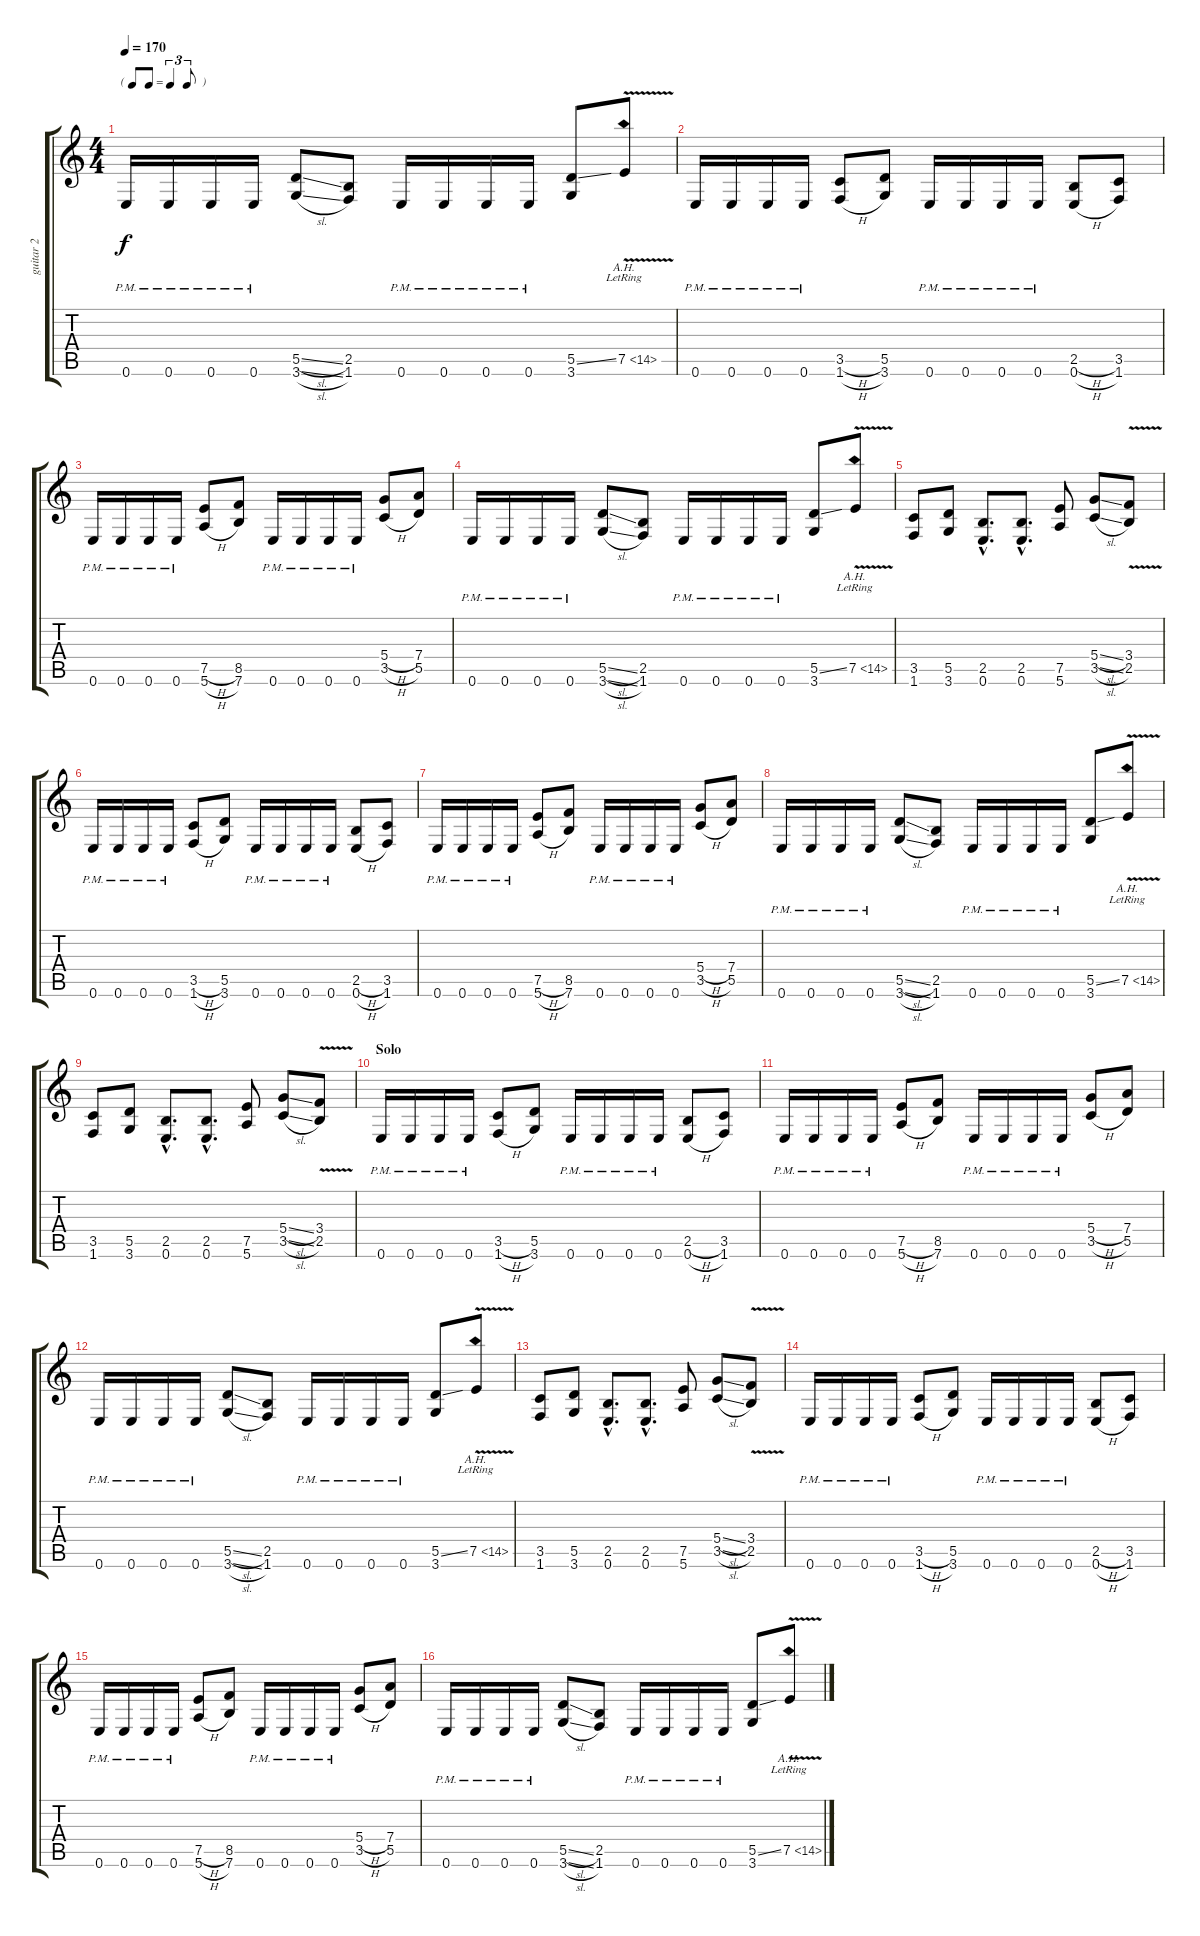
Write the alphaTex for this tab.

\track ("guitar 2" "guitar 2") {instrument distortionguitar}
\staff {score tabs}
\tuning (E4 B3 G3 D3 A2 E2) {hide}
\ts (4 4)
\tf triplet8th
\tempo 170
\clef g2
\ks c
0.6{pm}.16{dy f} 0.6{pm}.16 0.6{pm}.16 0.6{pm}.16 (5.5{sl} 3.6{sl}).8 (2.5 1.6).8 0.6{pm}.16 0.6{pm}.16 0.6{pm}.16 0.6{pm}.16 (5.5{ss} 3.6).8 7.5{ah 7 v lr}.8 |
0.6{pm}.16 0.6{pm}.16 0.6{pm}.16 0.6{pm}.16 (3.5{h} 1.6{h}).8 (5.5 3.6).8 0.6{pm}.16 0.6{pm}.16 0.6{pm}.16 0.6{pm}.16 (2.5{h} 0.6{h}).8 (3.5 1.6).8 |
0.6{pm}.16 0.6{pm}.16 0.6{pm}.16 0.6{pm}.16 (7.5{h} 5.6{h}).8 (8.5 7.6).8 0.6{pm}.16 0.6{pm}.16 0.6{pm}.16 0.6{pm}.16 (5.4{h} 3.5{h}).8 (7.4 5.5).8 |
0.6{pm}.16 0.6{pm}.16 0.6{pm}.16 0.6{pm}.16 (5.5{sl} 3.6{sl}).8 (2.5 1.6).8 0.6{pm}.16 0.6{pm}.16 0.6{pm}.16 0.6{pm}.16 (5.5{ss} 3.6).8 7.5{ah 7 v lr}.8 |
(3.5 1.6).8 (5.5 3.6).8 (2.5{hac} 0.6{hac}).8{d} (2.5{hac} 0.6{hac}).8{d} (7.5 5.6).8 (5.4{sl} 3.5{sl}).8 (3.4{v} 2.5).8 |
0.6{pm}.16 0.6{pm}.16 0.6{pm}.16 0.6{pm}.16 (3.5{h} 1.6{h}).8 (5.5 3.6).8 0.6{pm}.16 0.6{pm}.16 0.6{pm}.16 0.6{pm}.16 (2.5{h} 0.6{h}).8 (3.5 1.6).8 |
0.6{pm}.16 0.6{pm}.16 0.6{pm}.16 0.6{pm}.16 (7.5{h} 5.6{h}).8 (8.5 7.6).8 0.6{pm}.16 0.6{pm}.16 0.6{pm}.16 0.6{pm}.16 (5.4{h} 3.5{h}).8 (7.4 5.5).8 |
0.6{pm}.16 0.6{pm}.16 0.6{pm}.16 0.6{pm}.16 (5.5{sl} 3.6{sl}).8 (2.5 1.6).8 0.6{pm}.16 0.6{pm}.16 0.6{pm}.16 0.6{pm}.16 (5.5{ss} 3.6).8 7.5{ah 7 v lr}.8 |
(3.5 1.6).8 (5.5 3.6).8 (2.5{hac} 0.6{hac}).8{d} (2.5{hac} 0.6{hac}).8{d} (7.5 5.6).8 (5.4{sl} 3.5{sl}).8 (3.4{v} 2.5).8 |
\section ("" "Solo")
0.6{pm}.16 0.6{pm}.16 0.6{pm}.16 0.6{pm}.16 (3.5{h} 1.6{h}).8 (5.5 3.6).8 0.6{pm}.16 0.6{pm}.16 0.6{pm}.16 0.6{pm}.16 (2.5{h} 0.6{h}).8 (3.5 1.6).8 |
0.6{pm}.16 0.6{pm}.16 0.6{pm}.16 0.6{pm}.16 (7.5{h} 5.6{h}).8 (8.5 7.6).8 0.6{pm}.16 0.6{pm}.16 0.6{pm}.16 0.6{pm}.16 (5.4{h} 3.5{h}).8 (7.4 5.5).8 |
0.6{pm}.16 0.6{pm}.16 0.6{pm}.16 0.6{pm}.16 (5.5{sl} 3.6{sl}).8 (2.5 1.6).8 0.6{pm}.16 0.6{pm}.16 0.6{pm}.16 0.6{pm}.16 (5.5{ss} 3.6).8 7.5{ah 7 v lr}.8 |
(3.5 1.6).8 (5.5 3.6).8 (2.5{hac} 0.6{hac}).8{d} (2.5{hac} 0.6{hac}).8{d} (7.5 5.6).8 (5.4{sl} 3.5{sl}).8 (3.4{v} 2.5).8 |
0.6{pm}.16 0.6{pm}.16 0.6{pm}.16 0.6{pm}.16 (3.5{h} 1.6{h}).8 (5.5 3.6).8 0.6{pm}.16 0.6{pm}.16 0.6{pm}.16 0.6{pm}.16 (2.5{h} 0.6{h}).8 (3.5 1.6).8 |
0.6{pm}.16 0.6{pm}.16 0.6{pm}.16 0.6{pm}.16 (7.5{h} 5.6{h}).8 (8.5 7.6).8 0.6{pm}.16 0.6{pm}.16 0.6{pm}.16 0.6{pm}.16 (5.4{h} 3.5{h}).8 (7.4 5.5).8 |
0.6{pm}.16 0.6{pm}.16 0.6{pm}.16 0.6{pm}.16 (5.5{sl} 3.6{sl}).8 (2.5 1.6).8 0.6{pm}.16 0.6{pm}.16 0.6{pm}.16 0.6{pm}.16 (5.5{ss} 3.6).8 7.5{ah 7 v lr}.8
